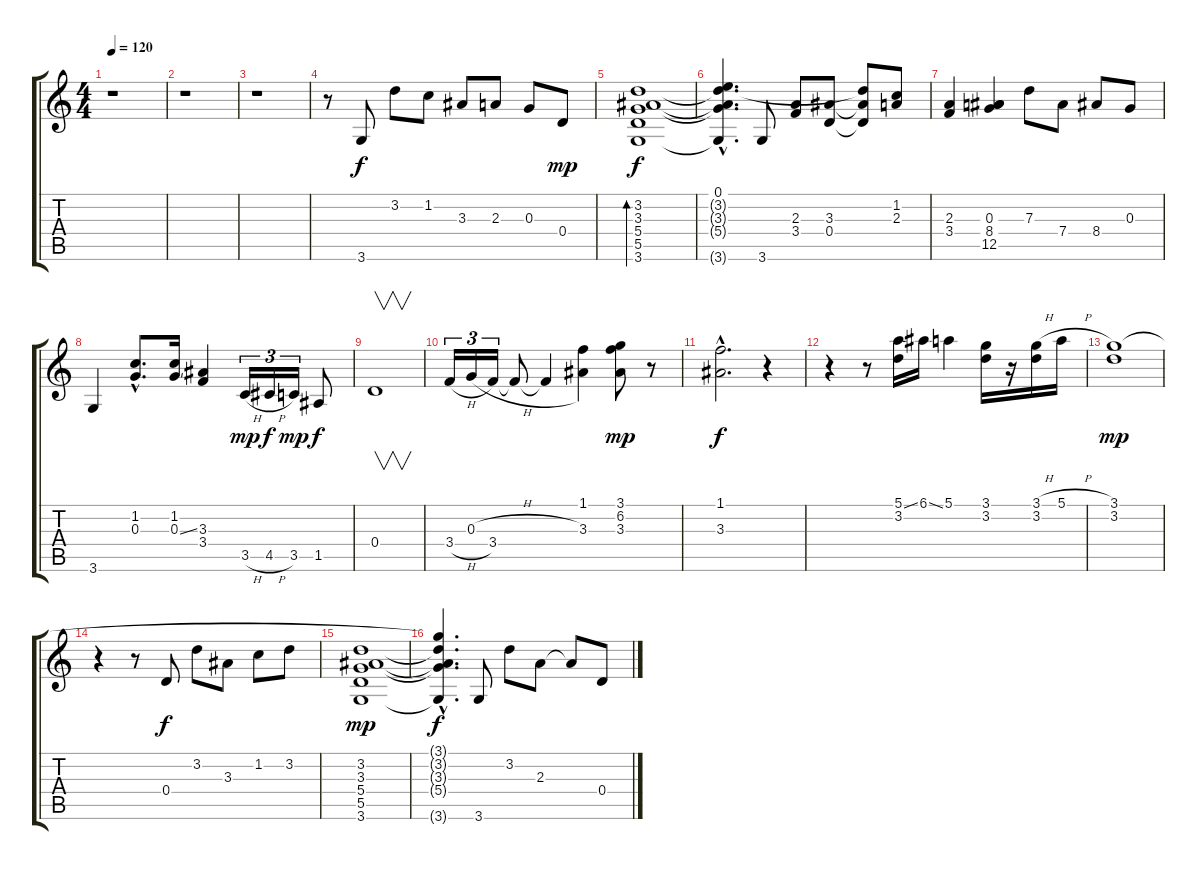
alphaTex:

\track "" {instrument acousticguitarsteel}
\staff {score tabs}
\tuning (E4 B3 G3 D3 A2 E2) {hide}
\ts (4 4)
\tempo 120
\clef g2
\ks c
r.1{dy f instrument acousticguitarsteel} |
r.1 |
r.1 |
r.8 3.6.8 3.2.8 1.2.8 3.3.8 2.3.8 0.3.8 0.4.8{dy mp} |
(3.2 3.3 5.4 5.5 3.6).1{bd 120 dy f} |
(0.1{hac} 3.2{hac t} 3.3{hac t} 5.4{hac t} 3.6{hac t}).4{d} 3.6.8 (2.3 3.4).8 (3.3 0.4).8 (3.2{t} 3.3{t} 0.4{t}).8 (1.2 2.3).8 |
(2.3 3.4).4 (0.3 8.4 12.5).4 7.3.8 7.4.8 8.4.8 0.3.8 |
3.6.4 (1.2{hac} 0.3{hac}).8{d} (1.2 0.3{ss}).16 (3.3 3.4).4 3.5{h}.16{tu (3 2) dy mp} 4.5{h}.16{tu (3 2) dy f} 3.5.16{tu (3 2) dy mp} 1.5.8{dy f} |
0.4.1{v} |
3.4{h}.16{tu (3 2)} 0.3{h}.16{tu (3 2)} 3.4.16{tu (3 2)} 3.4{t}.8 3.4{t}.4 (1.1 3.3).4 (3.1 6.2 3.3).8{dy mp} r.8 |
(1.1{hac} 3.3{hac}).2{d dy f} r.4 |
r.4 r.8 (5.1{ss} 3.2).16 6.1{ss}.16 5.1.4 (3.1 3.2).16 r.16 (3.1{h} 3.2).16 5.1{h}.16 |
(3.1 3.2).1{dy mp} |
r.4 r.8 0.4.8{dy f} 3.2.8 3.3.8 1.2.8 3.2.8 |
(3.2 3.3 5.4 5.5 3.6).1{dy mp} |
(3.1{hac t} 3.2{hac t} 3.3{hac t} 5.4{hac t} 3.6{hac t}).4{d dy f} 3.6.8 3.2.8 2.3.8 2.3{t}.8 0.4.8
